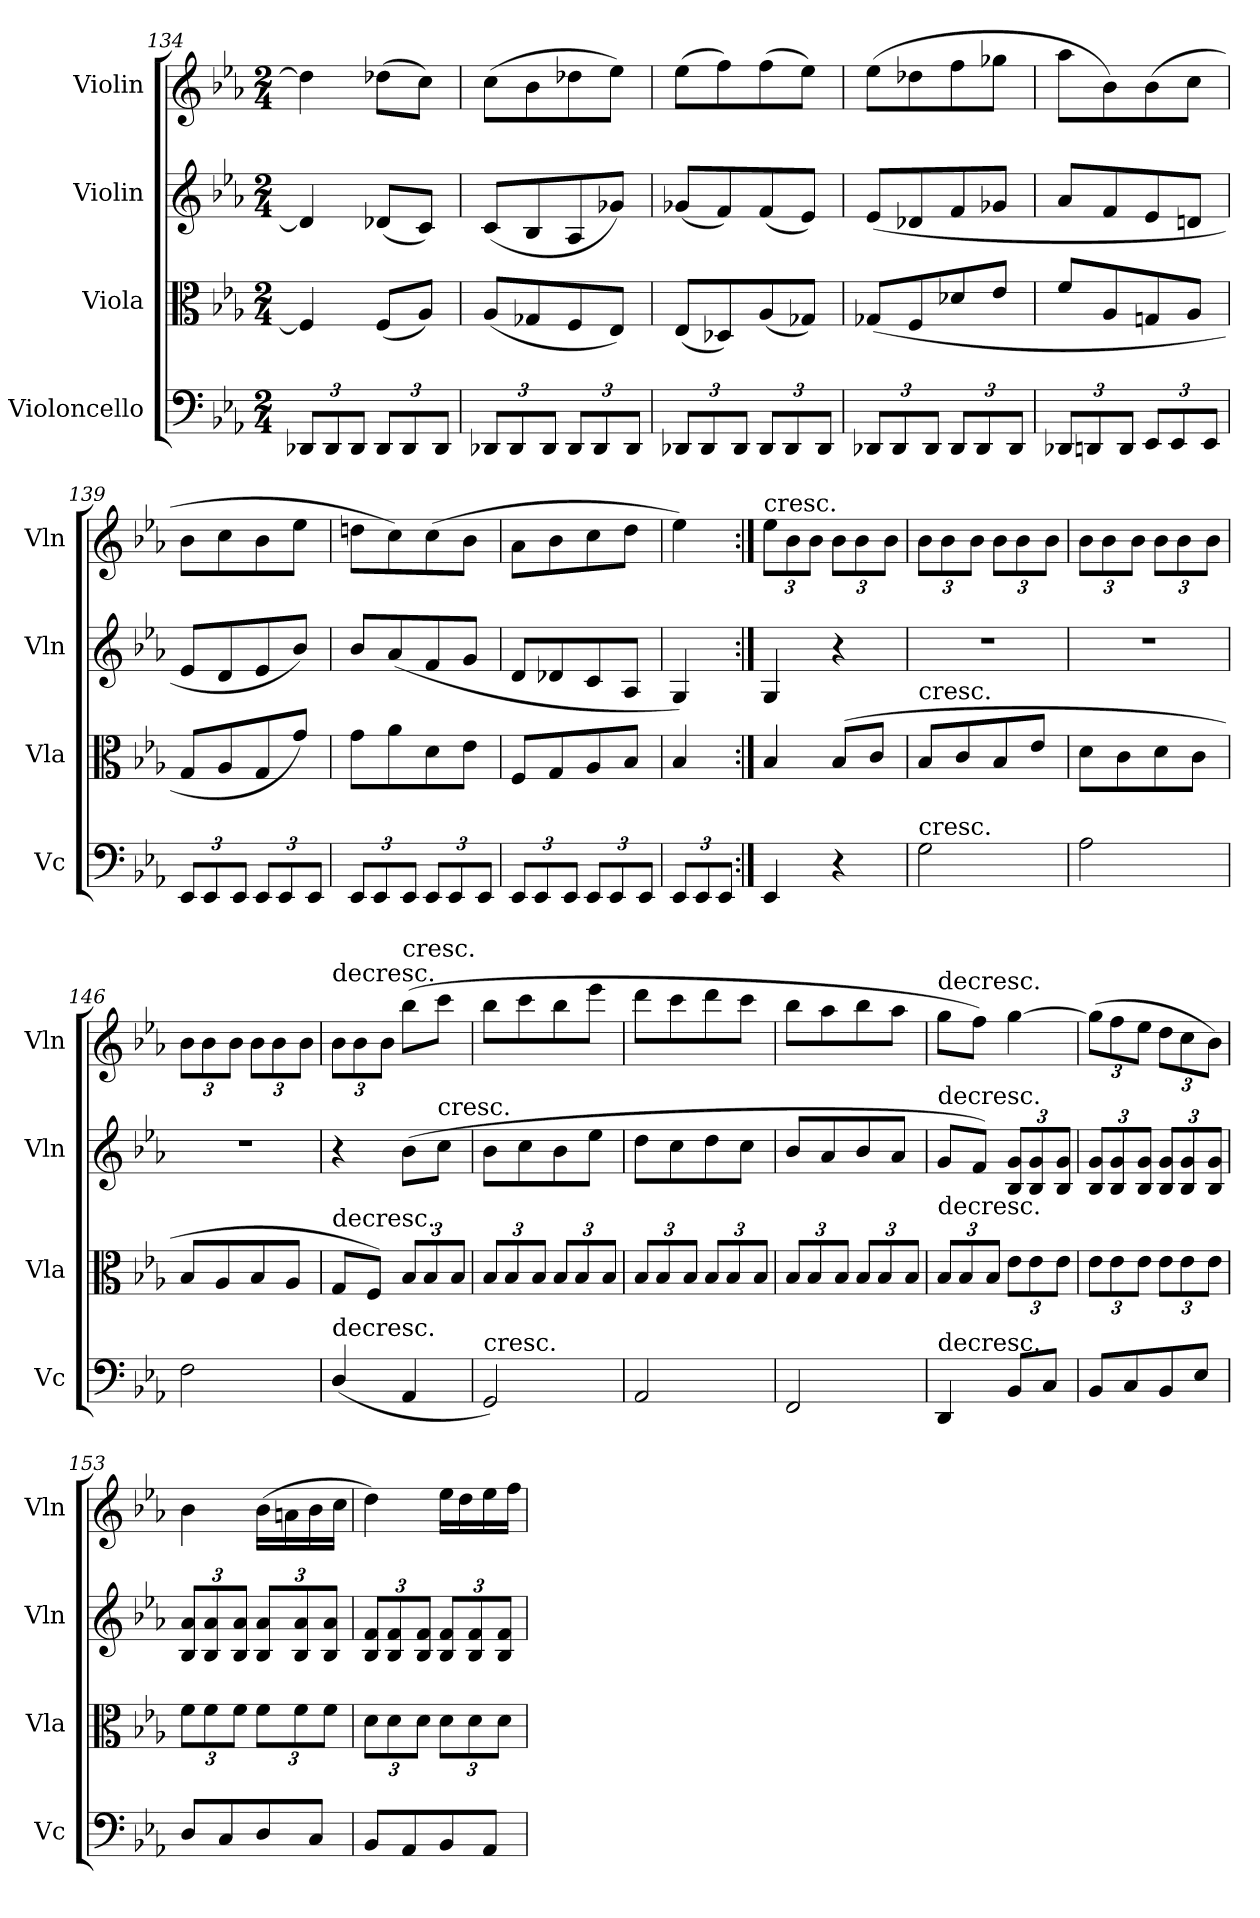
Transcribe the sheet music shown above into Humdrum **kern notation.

**kern	**kern	**kern	**kern
*part4	*part3	*part2	*part1
*staff4	*staff3	*staff2	*staff1
*I"Violoncello	*I"Viola	*I"Violin	*I"Violin
*I'Vc	*I'Vla	*I'Vln	*I'Vln
*clefF4	*clefC3	*clefG2	*clefG2
*k[b-e-a-]	*k[b-e-a-]	*k[b-e-a-]	*k[b-e-a-]
*E-:	*E-:	*E-:	*E-:
*M2/4	*M2/4	*M2/4	*M2/4
=134	=134	=134	=134
12DD-X/L	4F/]	4d-/]	4dd-\]
12DD-/	.	.	.
12DD-/J	.	.	.
12DD-/L	(8F/L	(8d-X/L	(8dd-X\L
12DD-/	.	.	.
.	8A-/J)	8c/J)	8cc\J)
12DD-/J	.	.	.
=135	=135	=135	=135
12DD-X/L	(8A-/L	(8c/L	(8cc\L
12DD-/	.	.	.
.	8G-X/	8B-/	8b-\
12DD-/J	.	.	.
12DD-/L	8F/	8A-/	8dd-X\
12DD-/	.	.	.
.	8E-/J)	8g-X/J)	8ee-\J)
12DD-/J	.	.	.
=136	=136	=136	=136
12DD-X/L	(8E-/L	(8g-X/L	(8ee-\L
12DD-/	.	.	.
.	8D-X/)	8f/)	8ff\)
12DD-/J	.	.	.
12DD-/L	(8A-/	(8f/	(8ff\
12DD-/	.	.	.
.	8G-X/J)	8e-/J)	8ee-\J)
12DD-/J	.	.	.
=137	=137	=137	=137
12DD-X/L	(8G-X/L	(8e-/L	(8ee-\L
12DD-/	.	.	.
.	8F/	8d-X/	8dd-X\
12DD-/J	.	.	.
12DD-/L	8d-X/	8f/	8ff\
12DD-/	.	.	.
.	8e-/J	8g-X/J	8gg-X\J
12DD-/J	.	.	.
=138	=138	=138	=138
12DD-X/L	8f/L	8a-/L	8aa-\L
12DDn/	.	.	.
.	8A-/	8f/	8b-\)
12DD/J	.	.	.
12EE-/L	8Gn/	8e-/	(8b-\
12EE-/	.	.	.
.	8A-/J	8dn/J	8cc\J
12EE-/J	.	.	.
=139	=139	=139	=139
12EE-/L	8G/L	8e-/L	8b-\L
12EE-/	.	.	.
.	8A-/	8d/	8cc\
12EE-/J	.	.	.
12EE-/L	8G/	8e-/	8b-\
12EE-/	.	.	.
.	8g/J)	8b-/J)	8ee-\J
12EE-/J	.	.	.
=140	=140	=140	=140
12EE-/L	8g\L	8b-/L	8ddn\L
12EE-/	.	.	.
.	8a-\	(8a-/	8cc\)
12EE-/J	.	.	.
12EE-/L	8d\	8f/	(8cc\
12EE-/	.	.	.
.	8e-\J	8g/J	8b-\J
12EE-/J	.	.	.
=141	=141	=141	=141
12EE-/L	8F/L	8d/L	8a-\L
12EE-/	.	.	.
.	8G/	8d-X/	8b-\
12EE-/J	.	.	.
12EE-/L	8A-/	8c/	8cc\
12EE-/	.	.	.
.	8B-/J	8A-/J	8dd\J
12EE-/J	.	.	.
=142	=142	=142	=142
12EE-/L	4B-/	4G/)	4ee-\)
12EE-/	.	.	.
12EE-/J	.	.	.
=143:|!	=143:|!	=143:|!	=143:|!
!	!	!	!LO:TX:t=cresc.
4EE-/	4B-/	4G/	12ee-\L
.	.	.	12b-\
.	.	.	12b-\J
4r	(8B-/L	4r	12b-\L
.	.	.	12b-\
.	8c/J	.	.
.	.	.	12b-\J
=144	=144	=144	=144
!	!LO:TX:t=cresc.	!	!
!LO:TX:t=cresc.	!	!	!
2G\	8B-/L	2r	12b-\L
.	.	.	12b-\
.	8c/	.	.
.	.	.	12b-\J
.	8B-/	.	12b-\L
.	.	.	12b-\
.	8e-/J	.	.
.	.	.	12b-\J
=145	=145	=145	=145
2A-\	8d\L	2r	12b-\L
.	.	.	12b-\
.	8c\	.	.
.	.	.	12b-\J
.	8d\	.	12b-\L
.	.	.	12b-\
.	8c\J	.	.
.	.	.	12b-\J
=146	=146	=146	=146
2F\	8B-/L	2r	12b-\L
.	.	.	12b-\
.	8A-/	.	.
.	.	.	12b-\J
.	8B-/	.	12b-\L
.	.	.	12b-\
.	8A-/J	.	.
.	.	.	12b-\J
=147	=147	=147	=147
!	!	!	!LO:TX:t=decresc.
!	!LO:TX:t=decresc.	!	!
!LO:TX:t=decresc.	!	!	!
(4D/	8G/L	4r	12b-\L
.	.	.	12b-\
.	8F/J)	.	.
.	.	.	12b-\J
!	!	!	!LO:TX:t=cresc.
4AA-/	12B-/L	(8b-\L	(8bb-\L
.	12B-/	.	.
!	!	!LO:TX:t=cresc.	!
.	.	8cc\J	8ccc\J
.	12B-/J	.	.
=148	=148	=148	=148
!LO:TX:t=cresc.	!	!	!
2GG/)	12B-/L	8b-\L	8bb-\L
.	12B-/	.	.
.	.	8cc\	8ccc\
.	12B-/J	.	.
.	12B-/L	8b-\	8bb-\
.	12B-/	.	.
.	.	8ee-\J	8eee-\J
.	12B-/J	.	.
=149	=149	=149	=149
2AA-/	12B-/L	8dd\L	8ddd\L
.	12B-/	.	.
.	.	8cc\	8ccc\
.	12B-/J	.	.
.	12B-/L	8dd\	8ddd\
.	12B-/	.	.
.	.	8cc\J	8ccc\J
.	12B-/J	.	.
=150	=150	=150	=150
2FF/	12B-/L	8b-/L	8bb-\L
.	12B-/	.	.
.	.	8a-/	8aa-\
.	12B-/J	.	.
.	12B-/L	8b-/	8bb-\
.	12B-/	.	.
.	.	8a-/J	8aa-\J
.	12B-/J	.	.
=151	=151	=151	=151
!	!	!	!LO:TX:t=decresc.
!	!	!LO:TX:t=decresc.	!
!	!LO:TX:t=decresc.	!	!
!LO:TX:t=decresc.	!	!	!
4DD/	12B-/L	8g/L	8gg\L
.	12B-/	.	.
.	.	8f/J)	8ff\J)
.	12B-/J	.	.
8BB-/L	12e-\L	12B-/ 12g/L	[4gg\
.	12e-\	12B-/ 12g/	.
8C/J	.	.	.
.	12e-\J	12B-/ 12g/J	.
=152	=152	=152	=152
8BB-/L	12e-\L	12B-/ 12g/L	(12gg\L]
.	12e-\	12B-/ 12g/	12ff\
8C/	.	.	.
.	12e-\J	12B-/ 12g/J	12ee-\J
8BB-/	12e-\L	12B-/ 12g/L	12dd\L
.	12e-\	12B-/ 12g/	12cc\
8E-/J	.	.	.
.	12e-\J	12B-/ 12g/J	12b-\J)
=153	=153	=153	=153
8D/L	12f\L	12B-/ 12a-/L	4b-\
.	12f\	12B-/ 12a-/	.
8C/	.	.	.
.	12f\J	12B-/ 12a-/J	.
8D/	12f\L	12B-/ 12a-/L	(16b-\LL
.	.	.	16an\
.	12f\	12B-/ 12a-/	.
8C/J	.	.	16b-\
.	12f\J	12B-/ 12a-/J	.
.	.	.	16cc\JJ
=154	=154	=154	=154
8BB-/L	12d\L	12B-/ 12f/L	4dd\)
.	12d\	12B-/ 12f/	.
8AA-/	.	.	.
.	12d\J	12B-/ 12f/J	.
8BB-/	12d\L	12B-/ 12f/L	16ee-\LL
.	.	.	16dd\
.	12d\	12B-/ 12f/	.
8AA-/J	.	.	16ee-\
.	12d\J	12B-/ 12f/J	.
.	.	.	16ff\JJ
=	=	=	=
*-	*-	*-	*-
